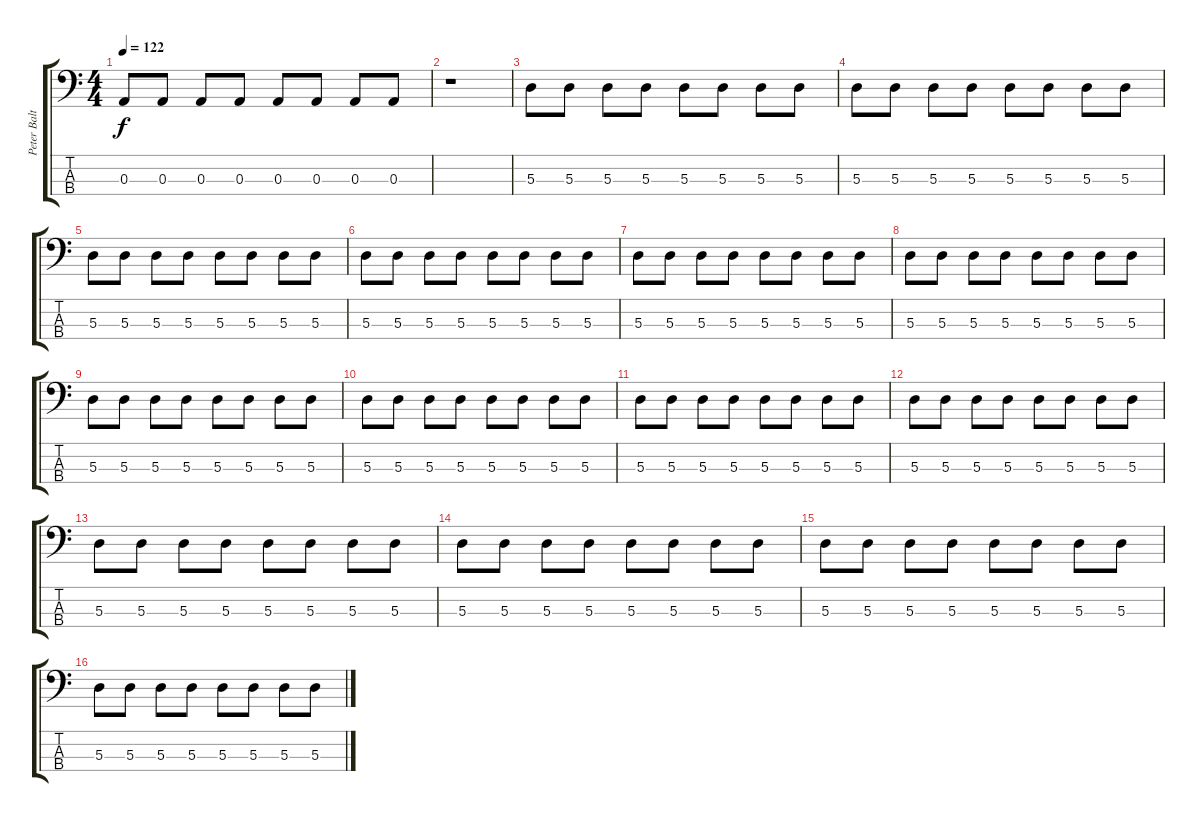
\track ("Peter Baltes" "Peter Balt") {instrument electricbassfinger}
\staff {score tabs}
\tuning (G2 D2 A1 E1) {hide}
\ts (4 4)
\tempo 122
\clef f4
\ks c
0.3.8{dy f} 0.3.8 0.3.8 0.3.8 0.3.8 0.3.8 0.3.8 0.3.8 |
r.1 |
5.3.8 5.3.8 5.3.8 5.3.8 5.3.8 5.3.8 5.3.8 5.3.8 |
5.3.8 5.3.8 5.3.8 5.3.8 5.3.8 5.3.8 5.3.8 5.3.8 |
5.3.8 5.3.8 5.3.8 5.3.8 5.3.8 5.3.8 5.3.8 5.3.8 |
5.3.8 5.3.8 5.3.8 5.3.8 5.3.8 5.3.8 5.3.8 5.3.8 |
5.3.8 5.3.8 5.3.8 5.3.8 5.3.8 5.3.8 5.3.8 5.3.8 |
5.3.8 5.3.8 5.3.8 5.3.8 5.3.8 5.3.8 5.3.8 5.3.8 |
5.3.8 5.3.8 5.3.8 5.3.8 5.3.8 5.3.8 5.3.8 5.3.8 |
5.3.8 5.3.8 5.3.8 5.3.8 5.3.8 5.3.8 5.3.8 5.3.8 |
5.3.8 5.3.8 5.3.8 5.3.8 5.3.8 5.3.8 5.3.8 5.3.8 |
5.3.8 5.3.8 5.3.8 5.3.8 5.3.8 5.3.8 5.3.8 5.3.8 |
5.3.8 5.3.8 5.3.8 5.3.8 5.3.8 5.3.8 5.3.8 5.3.8 |
5.3.8 5.3.8 5.3.8 5.3.8 5.3.8 5.3.8 5.3.8 5.3.8 |
5.3.8 5.3.8 5.3.8 5.3.8 5.3.8 5.3.8 5.3.8 5.3.8 |
5.3.8 5.3.8 5.3.8 5.3.8 5.3.8 5.3.8 5.3.8 5.3.8
